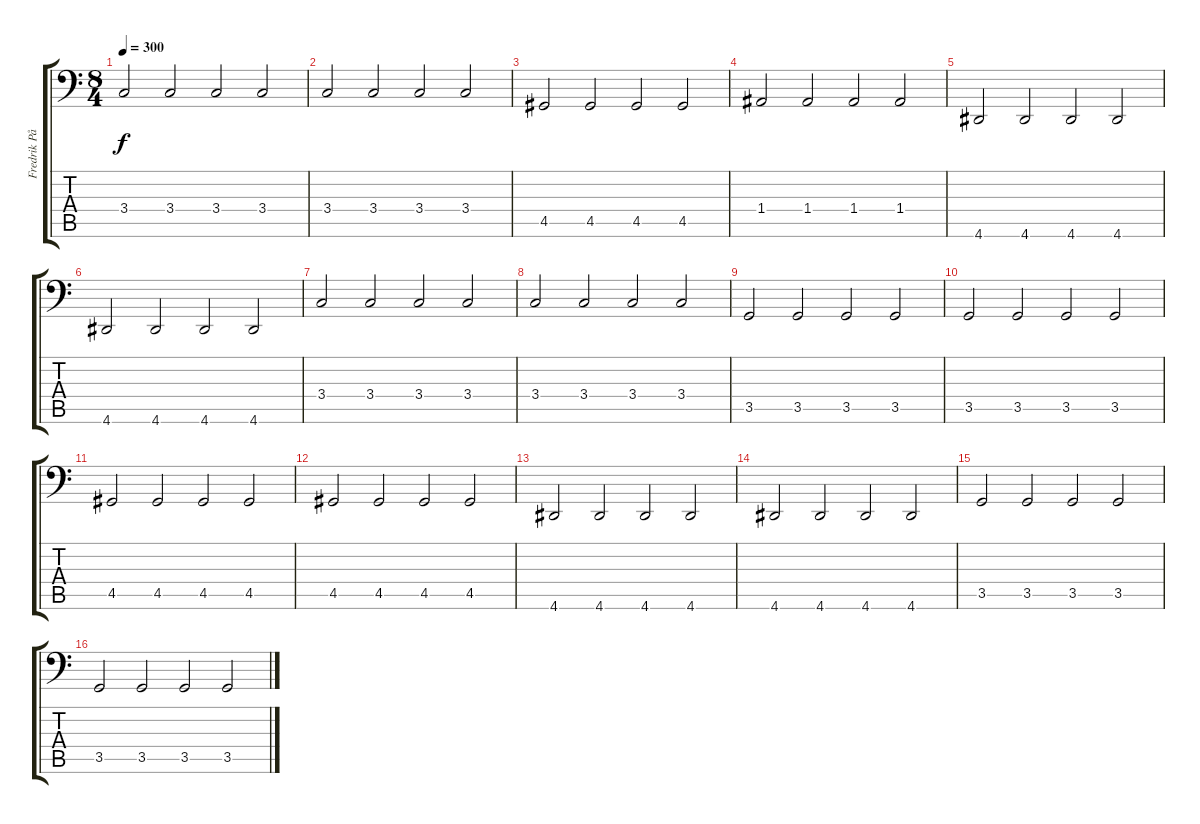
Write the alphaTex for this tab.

\track ("Fredrik Pålsson" "Fredrik På") {instrument electricbassfinger}
\staff {score tabs}
\tuning (C3 G2 D2 A1 E1 B0) {hide}
\ts (8 4)
\tempo 300
\clef f4
\ks c
3.4.2{dy f} 3.4.2 3.4.2 3.4.2 |
3.4.2 3.4.2 3.4.2 3.4.2 |
4.5.2 4.5.2 4.5.2 4.5.2 |
1.4.2 1.4.2 1.4.2 1.4.2 |
4.6.2 4.6.2 4.6.2 4.6.2 |
4.6.2 4.6.2 4.6.2 4.6.2 |
3.4.2 3.4.2 3.4.2 3.4.2 |
3.4.2 3.4.2 3.4.2 3.4.2 |
3.5.2 3.5.2 3.5.2 3.5.2 |
3.5.2 3.5.2 3.5.2 3.5.2 |
4.5.2 4.5.2 4.5.2 4.5.2 |
4.5.2 4.5.2 4.5.2 4.5.2 |
4.6.2 4.6.2 4.6.2 4.6.2 |
4.6.2 4.6.2 4.6.2 4.6.2 |
3.5.2 3.5.2 3.5.2 3.5.2 |
3.5.2 3.5.2 3.5.2 3.5.2
